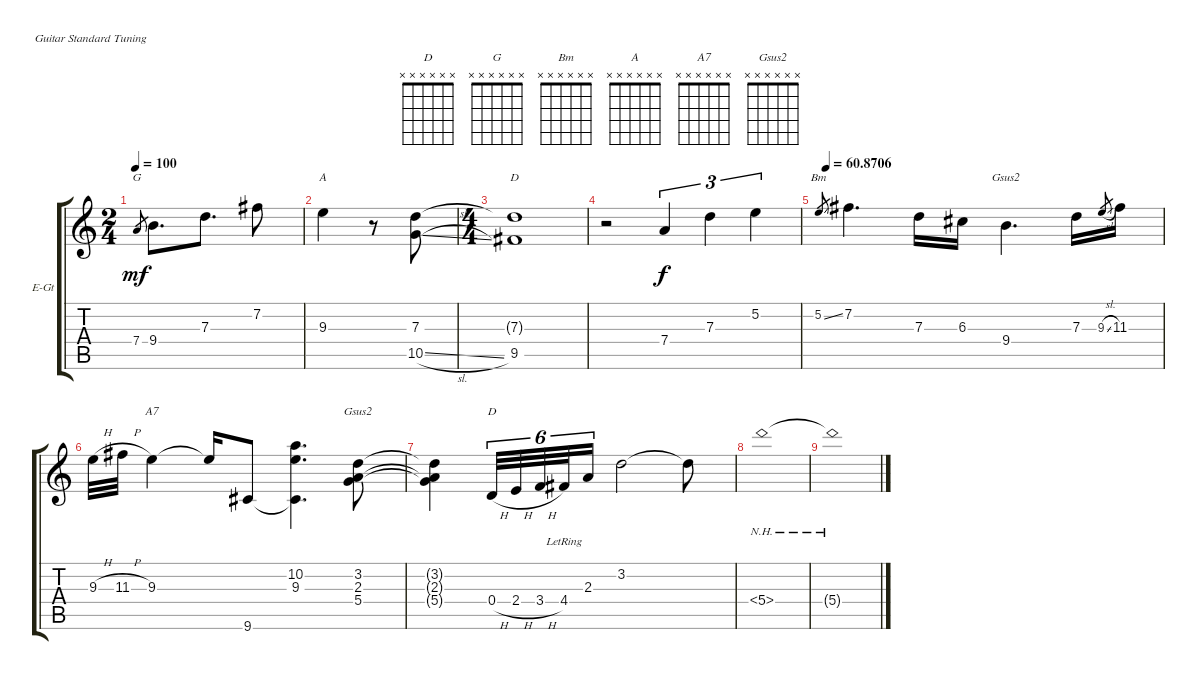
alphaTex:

\defaultSystemsLayout 4
\bracketExtendMode groupsimilarinstruments
\firstSystemTrackNameOrientation horizontal
\otherSystemsTrackNameOrientation horizontal
\track ("Electric Guitar" "E-Gt") {instrument electricguitarclean}
\staff {score tabs}
\tuning (E4 B3 G3 D3 A2 E2)
\chord ("D" x x x x x x)
\chord ("G" x x x x x x)
\chord ("Bm" x x x x x x)
\chord ("A" x x x x x x)
\chord ("A7" x x x x x x)
\chord ("Gsus2" x x x x x x)
\ts (2 4)
\tempo 100
\clef g2
\ks c
7.4.8{ch "G" gr dy mf} 9.4.8{d} 7.3.8{d} 7.2.8 |
9.3.4{ch "A"} r.8 (7.3 10.5{sl}).8 |
\ts (4 4)
(9.5 7.3{t}).1{ch "D"} |
r.2 7.4.4{tu (3 2) dy f} 7.3.4{tu (3 2)} 5.2.4{tu (3 2)} |
\tempo (60.8706 0.025)
5.2{ss}.8{ch "Bm" gr} 7.2.4{d} 7.3.16 6.3.16 9.4.4{d ch "Gsus2"} 7.3.16 9.3{sl}.8{gr} 11.3.16 |
9.3{h}.32 11.3{h}.32 9.3.4{ch "A7"} 9.3{t}.16 9.6.8 (10.2 9.3 9.6{t}).4{d} (3.2 2.3 5.4).8{ch "Gsus2"} |
\scale
0.734799 (3.2{t} 2.3{t} 5.4{t}).4 0.4{h}.32{tu (6 4) ch "D"} 2.4{h}.32{tu (6 4)} 3.4{h}.32{tu (6 4)} 4.4{lr}.32{tu (6 4)} 2.3{lr}.16{tu (6 4)} 3.2.2 3.2{t}.8 |
5.4{nh}.1 |
5.4{nh t}.1
